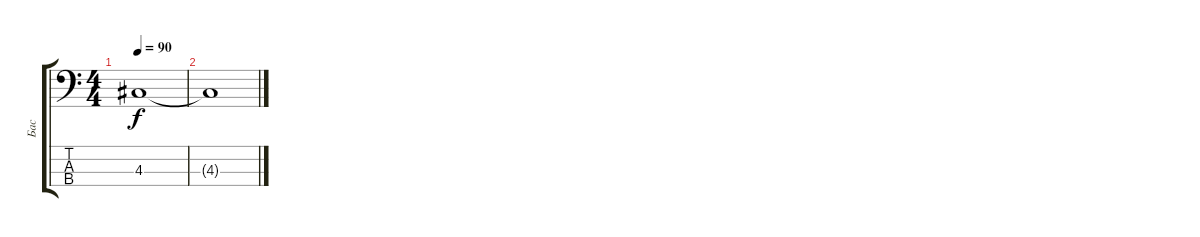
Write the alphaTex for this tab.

\track ("Бас" "Бас") {instrument electricbassfinger}
\staff {score tabs}
\tuning (G2 D2 A1 E1) {hide}
\ts (4 4)
\tempo 90
\clef f4
\ks c
4.3{t}.1{dy f} |
4.3{t}.1
